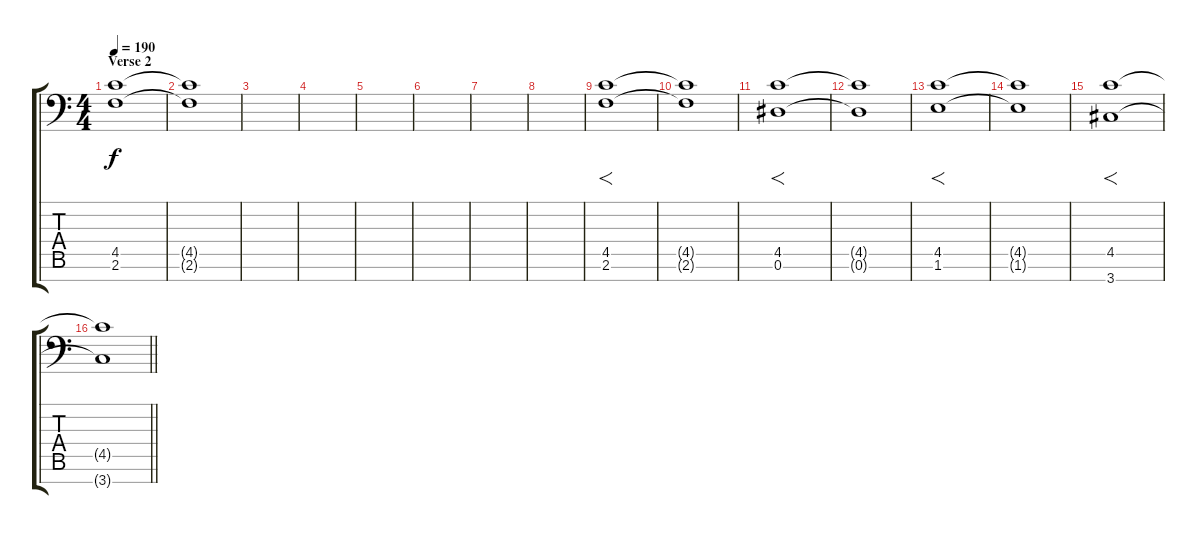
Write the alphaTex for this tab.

\track "" {instrument distortionguitar}
\staff {score tabs}
\tuning (Eb4 Bb3 Gb3 Db3 Ab2 Eb2 Bb1) {hide}
\ts (4 4)
\section ("" "Verse 2")
\tempo 190
\clef f4
\ks c
(4.5 2.6).1{dy f volume 0} |
(4.5{t} 2.6{t}).1 |
|
|
|
|
|
|
(4.5 2.6).1{f volume 16} |
(4.5{t} 2.6{t}).1{volume 0} |
(4.5 0.6).1{f volume 16} |
(4.5{t} 0.6{t}).1{volume 0} |
(4.5 1.6).1{f volume 16} |
(4.5{t} 1.6{t}).1{volume 0} |
(4.5 3.7).1{f volume 16} |
\barLineRight lightlight
(4.5{t} 3.7{t}).1{volume 16}
